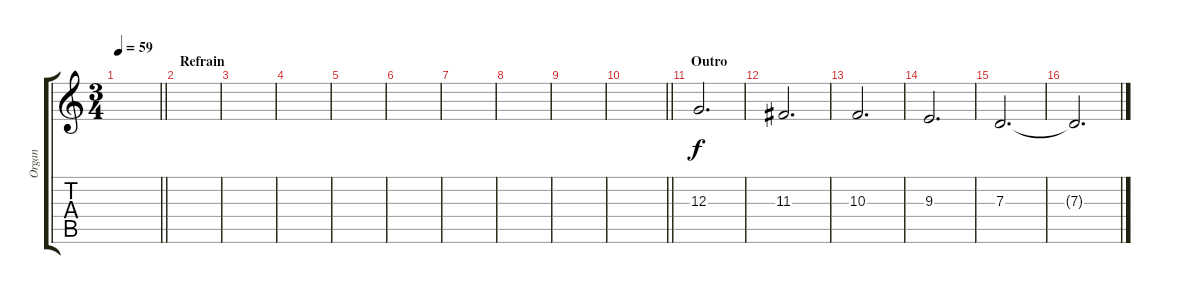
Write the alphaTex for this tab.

\track ("Organ" "Organ") {instrument rockorgan}
\staff {score tabs}
\tuning (E4 B3 G3 D3 A2 E2) {hide}
\ts (3 4)
\tempo 59
\clef g2
\barLineRight lightlight
\ks c
|
\section ("" "Refrain")
|
|
|
|
|
|
|
|
\barLineRight lightlight
|
\section ("" "Outro")
12.3.2{d} |
11.3.2{d} |
10.3.2{d} |
9.3.2{d} |
7.3.2{d} |
7.3{t}.2{d}
